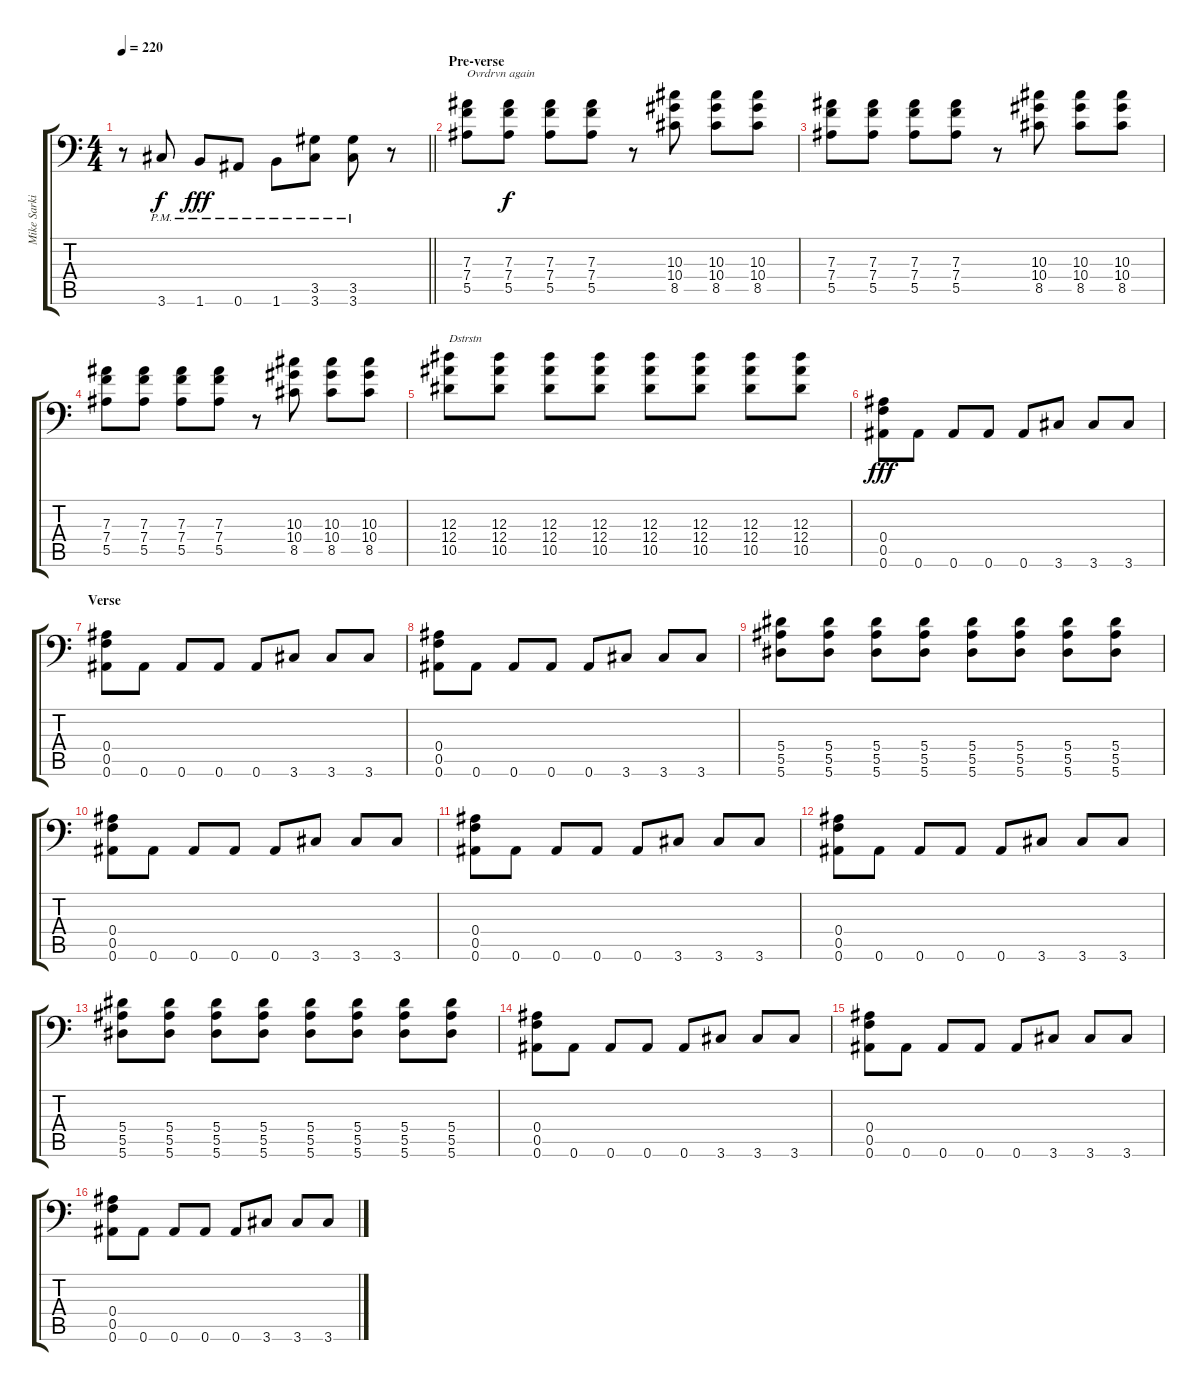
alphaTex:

\track ("Mike Sarkisyan" "Mike Sarki") {instrument distortionguitar}
\staff {score tabs}
\tuning (C4 G3 Eb3 Bb2 F2 Bb1) {hide}
\ts (4 4)
\tempo 220
\clef f4
\barLineRight lightlight
\ks c
r.8{dy f} 3.6{pm}.8 1.6{pm}.8{dy fff} 0.6{pm}.8 1.6{pm}.8 (3.5 3.6{pm}).8 (3.5{pm} 3.6).8 r.8 |
\section ("" "Pre-verse")
(7.3 7.4 5.5).8{txt "Ovrdrvn again" instrument overdrivenguitar} (7.3 7.4 5.5).8{dy f} (7.3 7.4 5.5).8 (7.3 7.4 5.5).8 r.8 (10.3 10.4 8.5).8 (10.3 10.4 8.5).8 (10.3 10.4 8.5).8 |
(7.3 7.4 5.5).8 (7.3 7.4 5.5).8 (7.3 7.4 5.5).8 (7.3 7.4 5.5).8 r.8 (10.3 10.4 8.5).8 (10.3 10.4 8.5).8 (10.3 10.4 8.5).8 |
(7.3 7.4 5.5).8 (7.3 7.4 5.5).8 (7.3 7.4 5.5).8 (7.3 7.4 5.5).8 r.8 (10.3 10.4 8.5).8 (10.3 10.4 8.5).8 (10.3 10.4 8.5).8 |
(12.3 12.4 10.5).8{txt "Dstrstn" instrument distortionguitar} (12.3 12.4 10.5).8 (12.3 12.4 10.5).8 (12.3 12.4 10.5).8 (12.3 12.4 10.5).8 (12.3 12.4 10.5).8 (12.3 12.4 10.5).8 (12.3 12.4 10.5).8 |
(0.4 0.5 0.6).8{dy fff} 0.6.8 0.6.8 0.6.8 0.6.8 3.6.8 3.6.8 3.6.8 |
\section ("" "Verse")
(0.4 0.5 0.6).8 0.6.8 0.6.8 0.6.8 0.6.8 3.6.8 3.6.8 3.6.8 |
(0.4 0.5 0.6).8 0.6.8 0.6.8 0.6.8 0.6.8 3.6.8 3.6.8 3.6.8 |
(5.4 5.5 5.6).8 (5.4 5.5 5.6).8 (5.4 5.5 5.6).8 (5.4 5.5 5.6).8 (5.4 5.5 5.6).8 (5.4 5.5 5.6).8 (5.4 5.5 5.6).8 (5.4 5.5 5.6).8 |
(0.4 0.5 0.6).8 0.6.8 0.6.8 0.6.8 0.6.8 3.6.8 3.6.8 3.6.8 |
(0.4 0.5 0.6).8 0.6.8 0.6.8 0.6.8 0.6.8 3.6.8 3.6.8 3.6.8 |
(0.4 0.5 0.6).8 0.6.8 0.6.8 0.6.8 0.6.8 3.6.8 3.6.8 3.6.8 |
(5.4 5.5 5.6).8 (5.4 5.5 5.6).8 (5.4 5.5 5.6).8 (5.4 5.5 5.6).8 (5.4 5.5 5.6).8 (5.4 5.5 5.6).8 (5.4 5.5 5.6).8 (5.4 5.5 5.6).8 |
(0.4 0.5 0.6).8 0.6.8 0.6.8 0.6.8 0.6.8 3.6.8 3.6.8 3.6.8 |
(0.4 0.5 0.6).8 0.6.8 0.6.8 0.6.8 0.6.8 3.6.8 3.6.8 3.6.8 |
(0.4 0.5 0.6).8 0.6.8 0.6.8 0.6.8 0.6.8 3.6.8 3.6.8 3.6.8
